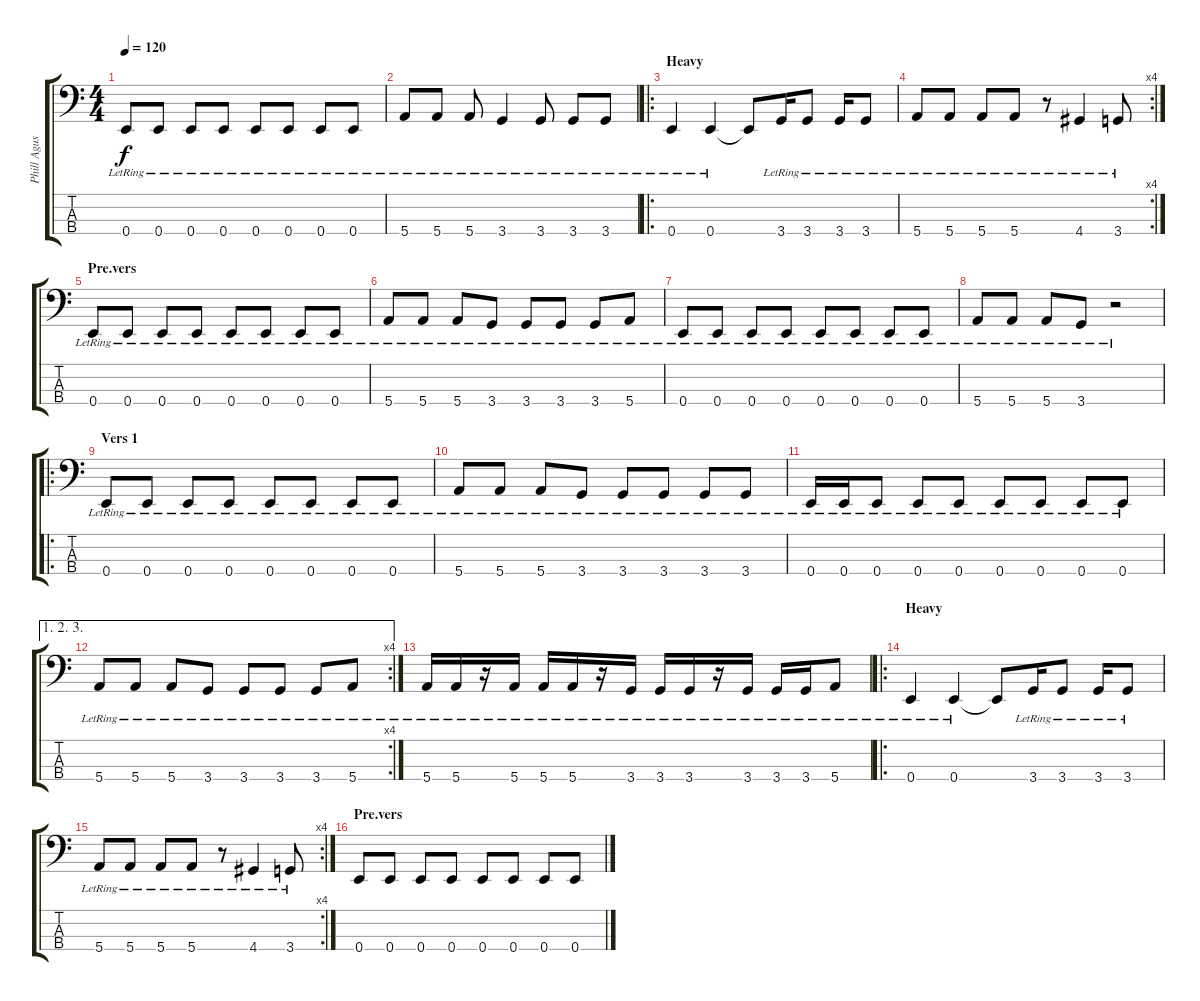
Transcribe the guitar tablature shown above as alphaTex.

\track ("Phill Agus" "Phill Agus") {instrument electricbasspick}
\staff {score tabs}
\tuning (G2 D2 A1 E1) {hide}
\ts (4 4)
\tempo 120
\clef f4
\ks c
0.4{lr}.8{dy f} 0.4{lr}.8 0.4{lr}.8 0.4{lr}.8 0.4{lr}.8 0.4{lr}.8 0.4{lr}.8 0.4{lr}.8 |
5.4{lr}.8 5.4{lr}.8 5.4{lr}.8 3.4{lr}.4 3.4{lr}.8 3.4{lr}.8 3.4{lr}.8 |
\ro
\section ("" "Heavy")
0.4{lr}.4 0.4{lr}.4 0.4{t}.8 3.4{lr}.16 3.4{lr}.8 3.4{lr}.16 3.4{lr}.8 |
\rc 4
5.4{lr}.8 5.4{lr}.8 5.4{lr}.8 5.4{lr}.8 r.8 4.4{lr}.4 3.4{lr}.8 |
\section ("" "Pre.vers")
0.4{lr}.8 0.4{lr}.8 0.4{lr}.8 0.4{lr}.8 0.4{lr}.8 0.4{lr}.8 0.4{lr}.8 0.4{lr}.8 |
5.4{lr}.8 5.4{lr}.8 5.4{lr}.8 3.4{lr}.8 3.4{lr}.8 3.4{lr}.8 3.4{lr}.8 5.4{lr}.8 |
0.4{lr}.8 0.4{lr}.8 0.4{lr}.8 0.4{lr}.8 0.4{lr}.8 0.4{lr}.8 0.4{lr}.8 0.4{lr}.8 |
5.4{lr}.8 5.4{lr}.8 5.4{lr}.8 3.4{lr}.8 r.2 |
\ro
\section ("" "Vers 1")
0.4{lr}.8 0.4{lr}.8 0.4{lr}.8 0.4{lr}.8 0.4{lr}.8 0.4{lr}.8 0.4{lr}.8 0.4{lr}.8 |
5.4{lr}.8 5.4{lr}.8 5.4{lr}.8 3.4{lr}.8 3.4{lr}.8 3.4{lr}.8 3.4{lr}.8 3.4{lr}.8 |
0.4{lr}.16 0.4{lr}.16 0.4{lr}.8 0.4{lr}.8 0.4{lr}.8 0.4{lr}.8 0.4{lr}.8 0.4{lr}.8 0.4{lr}.8 |
\ae (1 2 3)
\rc 4
5.4{lr}.8 5.4{lr}.8 5.4{lr}.8 3.4{lr}.8 3.4{lr}.8 3.4{lr}.8 3.4{lr}.8 5.4{lr}.8 |
5.4{lr}.16 5.4{lr}.16 r.16 5.4{lr}.16 5.4{lr}.16 5.4{lr}.16 r.16 3.4{lr}.16 3.4{lr}.16 3.4{lr}.16 r.16 3.4{lr}.16 3.4{lr}.16 3.4{lr}.16 5.4{lr}.8 |
\ro
\section ("" "Heavy")
0.4{lr}.4 0.4{lr}.4 0.4{t}.8 3.4{lr}.16 3.4{lr}.8 3.4{lr}.16 3.4{lr}.8 |
\rc 4
5.4{lr}.8 5.4{lr}.8 5.4{lr}.8 5.4{lr}.8 r.8 4.4{lr}.4 3.4{lr}.8 |
\section ("" "Pre.vers")
0.4.8 0.4.8 0.4.8 0.4.8 0.4.8 0.4.8 0.4.8 0.4.8
